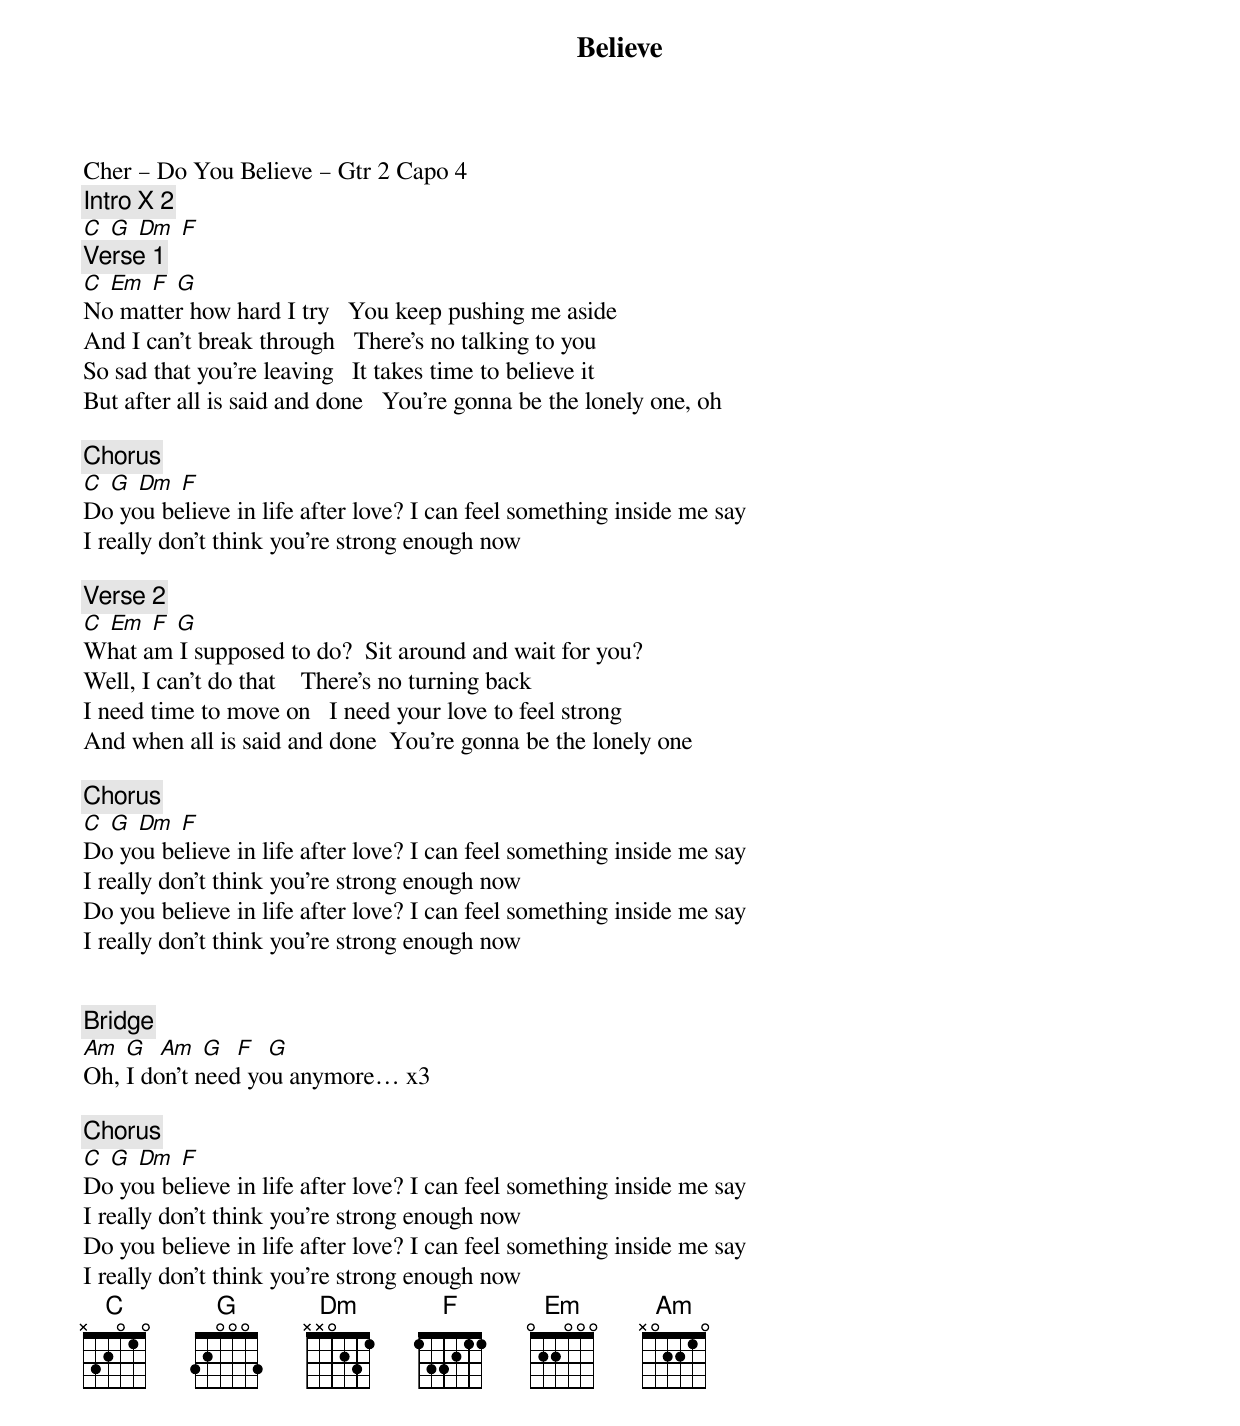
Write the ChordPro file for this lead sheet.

{title: Believe}
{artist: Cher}
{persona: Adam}
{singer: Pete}
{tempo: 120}
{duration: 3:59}
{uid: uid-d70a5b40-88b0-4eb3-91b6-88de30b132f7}
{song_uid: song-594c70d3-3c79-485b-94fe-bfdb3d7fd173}



Cher – Do You Believe – Gtr 2 Capo 4
{comment: Intro X 2}
[C] [G] [Dm] [F]
{comment: Verse 1}
[C] [Em] [F] [G]
No matter how hard I try 		You keep pushing me aside
And I can't break through 		There's no talking to you
So sad that you're leaving 		It takes time to believe it
But after all is said and done 		You're gonna be the lonely one, oh

{comment: Chorus}
[C] [G] [Dm] [F]
Do you believe in life after love?	I can feel something inside me say
I really don't think you're strong enough now

{comment: Verse 2}
[C] [Em] [F] [G]
What am I supposed to do? 	Sit around and wait for you?
Well, I can't do that 			There's no turning back
I need time to move on 		I need your love to feel strong
And when all is said and done 	You're gonna be the lonely one

{comment: Chorus}
[C] [G] [Dm] [F]
Do you believe in life after love?	I can feel something inside me say
I really don't think you're strong enough now
Do you believe in life after love?	I can feel something inside me say
I really don't think you're strong enough now


{comment: Bridge}
[Am] [G]		[Am] [G]		[F] 	[G]
Oh, I don't need you anymore… x3

{comment: Chorus}
[C] [G] [Dm] [F]
Do you believe in life after love?	I can feel something inside me say
I really don't think you're strong enough now
Do you believe in life after love?	I can feel something inside me say
I really don't think you're strong enough now
